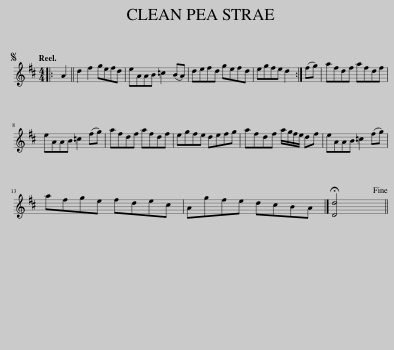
X:1
L:1/8
Q:1/4=120
M:4/4
I:linebreak $
K:D
V:1 treble
V:1
|:S A2 || d2 f2 gefd | eAAB =c2 (BA) | defd gefd | egfe d2 :| %5
 (fg) | afdf afdf |$ eAAB =c2 (fg) | afdf afdf | egfe defg | %10
 afdf a/g/f/e/ df | eAAB =c2 (fg) |$ afge fdec | Agfe dcBA |] !fermata![Dd]4!fine! || %15
